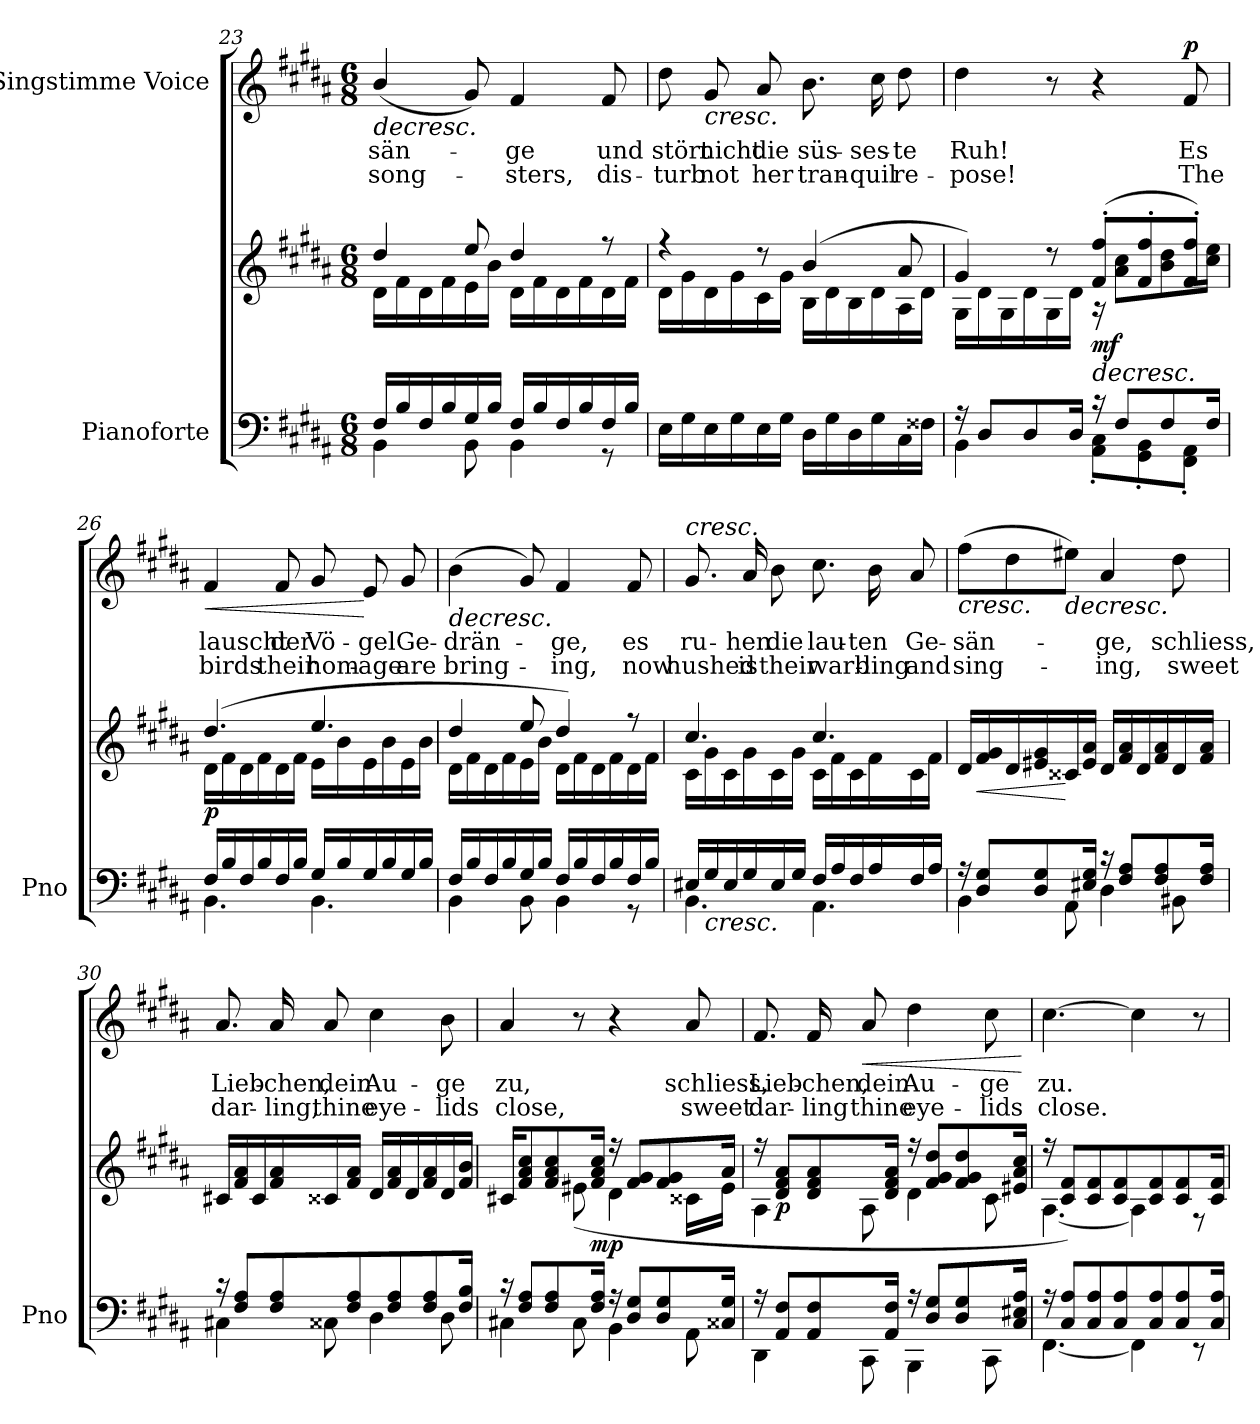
**kern	**kern	**dynam	**kern	**text	**text	**dynam
*part2	*part2	*part2	*part1	*part1	*part1	*part1
*staff3	*staff2	*staff2/3	*staff1	*staff1	*staff1	*staff1
*I"Pianoforte	*	*	*I"Singstimme Voice	*	*	*
*I'Pno	*	*	*	*	*	*
*clefF4	*clefG2	*	*clefG2	*	*	*
*k[f#c#g#d#a#]	*k[f#c#g#d#a#]	*	*k[f#c#g#d#a#]	*	*	*
*M6/8	*M6/8	*	*M6/8	*	*	*
=23	=23	=23	=23	=23	=23	=23
*^	*^	*	*	*	*	*
!	!	!	!	!	!	!LO:LY:b	!LO:LY:b	!LO:HP:b
16F#/LL	4BB\	4dd#/	16d#\LL	.	(<4b/	-sän-	song-	>
16B/	.	.	16f#\	.	.	.	.	.
16F#/	.	.	16d#\	.	.	.	.	.
16B/	.	.	16f#\	.	.	.	.	.
16G#/	8BB\	8ee/	16e\	.	8g#/)	.	.	.
16B/JJ	.	.	16b\JJ	.	.	.	.	.
!	!	!	!	!	!	!LO:LY:b	!LO:LY:b	!
16F#/LL	4BB\	4dd#/	16d#\LL	.	4f#/	-ge	-sters,	.
16B/	.	.	16f#\	.	.	.	.	.
16F#/	.	.	16d#\	.	.	.	.	.
16B/	.	.	16f#\	.	.	.	.	.
!	!	!	!	!	!	!LO:LY:b	!LO:LY:b	!
16F#/	8r	8r	16d#\	.	8f#/	und	dis-	.
16B/JJ	.	.	16f#\JJ	.	.	.	.	.
*v	*v	*	*	*	*	*	*	*
=24	=24	=24	=24	=24	=24	=24	=24
!	!	!	!	!	!LO:LY:b	!LO:LY:b	!
16E\LL	4r	16d#\LL	.	8dd#\	stört	-turb	.
16G#\	.	16g#\	.	.	.	.	.
!	!	!	!	!	!LO:LY:b	!LO:LY:b	!LO:HP:b
16E\	.	16d#\	.	8g#/	nicht	not	<
16G#\	.	16g#\	.	.	.	.	.
!	!	!	!	!	!LO:LY:b	!LO:LY:b	!
16E\	8r	16c#\	.	8a#/	die	her	.
16G#\JJ	.	16g#\JJ	.	.	.	.	.
!	!	!	!	!	!LO:LY:b	!LO:LY:b	!
16D#\LL	(4b/	16B\LL	.	8.b\	süs-	tran-	.
16G#\	.	16d#\	.	.	.	.	.
16D#\	.	16B\	.	.	.	.	.
!	!	!	!	!	!LO:LY:b	!LO:LY:b	!
16G#\	.	16d#\	.	16cc#\	-ses-	-quil	.
!	!	!	!	!	!LO:LY:b	!LO:LY:b	!
16C#\	8a#/	16A#\	.	8dd#\	-te	re-	]
16F##X\JJ	.	16d#\JJ	.	.	.	.	.
!!LO:PB:g=z
=25	=25	=25	=25	=25	=25	=25	=25
*^	*	*	*	*	*	*	*
!	!	!	!	!	!	!LO:LY:b	!LO:LY:b	!
16r	4BB\	4g#/)	16G#\LL	.	4dd#\	Ruh!	-pose!	.
8D#/L	.	.	16d#\	.	.	.	.	.
.	.	.	16G#\	.	.	.	.	.
8D#/	.	.	16d#\	.	.	.	.	.
.	8ryy	8r	16G#\	.	8r	.	.	.
16D#/Jk	.	.	16d#\JJ	.	.	.	.	.
!	!	!	!	!LO:HP:b	!	!	!	!
!	!	!	!	!LO:DY:n=1:b	!	!	!	!
16r	8AA#\' 8C#\'L	(8f#/' 8ff#/'L	16r	> mf	4r	.	.	.
8F#/L	.	.	8a#\ 8cc#\L	.	.	.	.	.
.	8GG#\' 8BB\'	8f#/' 8ff#/'	.	.	.	.	.	.
8F#/	.	.	8b\ 8dd#\	.	.	.	.	.
!	!	!	!	!	!	!LO:LY:b	!LO:LY:b	!LO:DY:a
.	8FF#\' 8AA#\'J	8f#/' 8ff#/'J)	.	.	8f#/	Es	The	p
16F#/Jk	.	.	16cc#\ 16ee\Jk	.	.	.	.	.
=26	=26	=26	=26	=26	=26	=26	=26	=26
!	!	!	!	!LO:DY:b	!	!LO:LY:b	!LO:LY:b	!LO:HP:b
16F#/LL	4.BB\	(4.dd#/	16d#\LL	p	4f#/	lauscht	birds	<
16B/	.	.	16f#\	.	.	.	.	.
16F#/	.	.	16d#\	.	.	.	.	.
16B/	.	.	16f#\	.	.	.	.	.
!	!	!	!	!	!	!LO:LY:b	!LO:LY:b	!
16F#/	.	.	16d#\	.	8f#/	der	their	.
16B/JJ	.	.	16f#\JJ	.	.	.	.	.
!	!	!	!	!	!	!LO:LY:b	!LO:LY:b	!
16G#/LL	4.BB\	4.ee/	16e\LL	.	8g#/	Vö-	hom-	.
16B/	.	.	16b\	.	.	.	.	.
!	!	!	!	!	!	!LO:LY:b	!LO:LY:b	!
16G#/	.	.	16e\	.	8e/	-gel	-age	[
16B/	.	.	16b\	.	.	.	.	.
!	!	!	!	!	!	!LO:LY:b	!LO:LY:b	!
16G#/	.	.	16e\	.	8g#/	Ge-	are	.
16B/JJ	.	.	16b\JJ	.	.	.	.	.
=27	=27	=27	=27	=27	=27	=27	=27	=27
!	!	!	!	!	!	!LO:LY:b	!LO:LY:b	!LO:HP:b
16F#/LL	4BB\	4dd#/	16d#\LL	.	(4b\	-drän-	bring-	>
16B/	.	.	16f#\	.	.	.	.	.
16F#/	.	.	16d#\	.	.	.	.	.
16B/	.	.	16f#\	.	.	.	.	.
16G#/	8BB\	8ee/	16e\	.	8g#/)	.	.	.
16B/JJ	.	.	16b\JJ	.	.	.	.	.
!	!	!	!	!	!	!LO:LY:b	!LO:LY:b	!
16F#/LL	4BB\	4dd#/)	16d#\LL	.	4f#/	-ge,	-ing,	[
16B/	.	.	16f#\	.	.	.	.	.
16F#/	.	.	16d#\	.	.	.	.	.
16B/	.	.	16f#\	.	.	.	.	.
!	!	!	!	!	!	!LO:LY:b	!LO:LY:b	!
16F#/	8r	8r	16d#\	.	8f#/	es	now	.
16B/JJ	.	.	16f#\JJ	.	.	.	.	.
!!LO:LB:g=z
=28	=28	=28	=28	=28	=28	=28	=28	=28
!	!	!	!	!	!LO:TX:a:i:t=cresc.	!	!	!
!	!	!	!	!	!	!LO:LY:b	!LO:LY:b	!
16E#X/LL	4.BB\	4.cc#/	16c#\LL	.	8.g#/	ru-	hushed	.
!	!	!	!	!LO:HP:b=2	!	!	!	!
16G#/	.	.	16g#\	<	.	.	.	.
16E#/	.	.	16c#\	.	.	.	.	.
!	!	!	!	!	!	!LO:LY:b	!LO:LY:b	!
16G#/	.	.	16g#\	.	16a#/	-hen	is	.
!	!	!	!	!	!	!LO:LY:b	!LO:LY:b	!
16E#/	.	.	16c#\	.	8b\	die	their	.
16G#/JJ	.	.	16g#\JJ	.	.	.	.	.
!	!	!	!	!	!	!LO:LY:b	!LO:LY:b	!
16F#/LL	4.AA#\	4.cc#/	16c#\LL	]	8.cc#\	lau-	warb-	.
16A#/	.	.	16f#\	.	.	.	.	.
16F#/	.	.	16c#\	.	.	.	.	.
!	!	!	!	!	!	!LO:LY:b	!LO:LY:b	!
16A#/	.	.	16f#\	.	16b\	-ten	-ling	.
!	!	!	!	!	!	!LO:LY:b	!LO:LY:b	!
16F#/	.	.	16c#\	.	8a#/	Ge-	and	.
16A#/JJ	.	.	16f#\JJ	.	.	.	.	.
=29	=29	=29	=29	=29	=29	=29	=29	=29
!	!	!	!	!	!	!LO:LY:b	!LO:LY:b	!LO:HP:b
*	*	*v	*v	*	*	*	*	*
16r	4BB\	16d#/LL	.	(8ff#\L	-sän-	sing-	<
!	!	!	!LO:HP:b	!	!	!	!
8D#/ 8G#/L	.	16f#/ 16g#/	<	.	.	.	.
.	.	16d#/	.	8dd#\	.	.	]
8D#/ 8G#/	.	16e#X/ 16g#/	.	.	.	.	.
!	!	!	!	!	!	!	!LO:HP:b
.	8AA#\	16c##X/	[	8ee#X\J)	.	.	>
16E#X/ 16G#/Jk	.	16e#/ 16a#/JJ	.	.	.	.	.
!	!	!	!	!	!LO:LY:b	!LO:LY:b	!
16r	4D#\	16d#/LL	.	4a#/	-ge,	-ing,	[
8F#/ 8A#/L	.	16f#/ 16a#/	[	.	.	.	.
.	.	16d#/	.	.	.	.	.
8F#/ 8A#/	.	16f#/ 16a#/	.	.	.	.	.
!	!	!	!	!	!LO:LY:b	!LO:LY:b	!
.	8BB#X\	16d#/	.	8dd#\	schliess,	sweet	.
16F#/ 16A#/Jk	.	16f#/ 16a#/JJ	.	.	.	.	.
=30	=30	=30	=30	=30	=30	=30	=30
!	!	!	!	!	!LO:LY:b	!LO:LY:b	!
16r	4C#X\	16c#X/LL	.	8.a#/	Lieb-	dar-	.
8F#/ 8A#/L	.	16f#/ 16a#/	.	.	.	.	.
.	.	16c#/	.	.	.	.	.
!	!	!	!	!	!LO:LY:b	!LO:LY:b	!
8F#/ 8A#/	.	16f#/ 16a#/	.	16a#/	-chen,	-ling,	.
!	!	!	!	!	!LO:LY:b	!LO:LY:b	!
.	8C##X\	16c##X/	.	8a#/	dein	thine	.
8F#/ 8A#/	.	16f#/ 16a#/JJ	.	.	.	.	.
!	!	!	!	!	!LO:LY:b	!LO:LY:b	!
.	4D#\	16d#/LL	.	4cc#\	Au-	eye-	.
8F#/ 8A#/	.	16f#/ 16a#/	.	.	.	.	.
.	.	16d#/	.	.	.	.	.
8F#/ 8A#/	.	16f#/ 16a#/	.	.	.	.	.
!	!	!	!	!	!LO:LY:b	!LO:LY:b	!
.	8D#\	16d#/	.	8b\	-ge	-lids	.
16F#/ 16B/Jk	.	16f#/ 16b/JJ	.	.	.	.	.
!!LO:LB:g=z
=31	=31	=31	=31	=31	=31	=31	=31
*	*	*^	*	*	*	*	*
!	!	!	!	!	!	!LO:LY:b	!LO:LY:b	!
16r	4C#X\	16c#X/KL	4ryy	.	4a#/	zu,	close,	.
8F#/ 8A#/L	.	8f#/ 8a#/ 8cc#/	.	.	.	.	.	.
8F#/ 8A#/	.	8f#/ 8a#/ 8cc#/	.	.	.	.	.	.
.	8C#\	.	(>8e#X\	.	8r	.	.	.
!	!	!	!	!LO:DY:b	!	!	!	!
16F#/ 16A#/Jk	.	16f#/ 16a#/ 16cc#/Jk	.	mp	.	.	.	.
16r	4BB\	16r	4d#\	.	4r	.	.	.
8D#/ 8G#/L	.	8f#/ 8g#/L	.	.	.	.	.	.
8D#/ 8G#/	.	8f#/ 8g#/	.	.	.	.	.	.
!	!	!	!	!	!	!LO:LY:b	!LO:LY:b	!
.	8AA#\	.	16c##X\LL	.	8a#/	schliess,	sweet	.
16C##X/ 16G#/Jk	.	16a#/Jk	16e#\JJ	.	.	.	.	.
=32	=32	=32	=32	=32	=32	=32	=32	=32
!	!	!	!	!	!	!LO:LY:b	!LO:LY:b	!
16r	4DD#\	16r	4A#\	.	8.f#/	Lieb-	dar-	.
!	!	!	!	!LO:DY:b	!	!	!	!
8AA#/ 8F#/L	.	8d#/ 8f#/ 8a#/L	.	p	.	.	.	.
!	!	!	!	!	!	!LO:LY:b	!LO:LY:b	!
8AA#/ 8F#/	.	8d#/ 8f#/ 8a#/	.	.	16f#/	-chen,	-ling	.
!	!	!	!	!	!	!LO:LY:b	!LO:LY:b	!LO:HP:b
.	8CC#\	.	8A#\	.	8a#/	dein	thine	<
16AA#/ 16F#/Jk	.	16d#/ 16f#/ 16a#/Jk	.	.	.	.	.	.
!	!	!	!	!	!	!LO:LY:b	!LO:LY:b	!
16r	4BBB\	16r	4d#\	.	4dd#\	Au-	eye-	]
8D#/ 8G#/L	.	8f#/ 8g#/ 8dd#/L	.	.	.	.	.	.
8D#/ 8G#/	.	8f#/ 8g#/ 8dd#/	.	.	.	.	.	.
!	!	!	!	!	!	!LO:LY:b	!LO:LY:b	!
.	8CC#\	.	8c#\	.	8cc#\	-ge	-lids	.
16C#/ 16E#X/ 16A#/Jk	.	16e#X/ 16a#/ 16cc#/Jk	.	.	.	.	.	.
*v	*v	*	*	*	*	*	*	*
*	*v	*v	*	*	*	*	*
.	.	.	.	.	.	[
=33	=33	=33	=33	=33	=33	=33
*^	*^	*	*	*	*	*
!	!	!	!	!	!	!LO:LY:b	!LO:LY:b	!
16r	[4.FF#\	16r	[4.A#\	.	[4.cc#\	zu.	close.	.
8C#/ 8A#/L	.	8c#/ 8f#/L)	.	.	.	.	.	.
8C#/ 8A#/	.	8c#/ 8f#/	.	.	.	.	.	.
8C#/ 8A#/	.	8c#/ 8f#/	.	.	.	.	.	.
.	4FF#\]	.	4A#\]	.	4cc#\]	.	.	.
8C#/ 8A#/	.	8c#/ 8f#/	.	.	.	.	.	.
8C#/ 8A#/	.	8c#/ 8f#/	.	.	.	.	.	.
.	8r	.	8r	.	8r	.	.	.
16C#/ 16A#/Jk	.	16c#/ 16f#/Jk	.	.	.	.	.	.
*v	*v	*	*	*	*	*	*	*
*	*v	*v	*	*	*	*	*
=	=	=	=	=	=	=
*-	*-	*-	*-	*-	*-	*-
